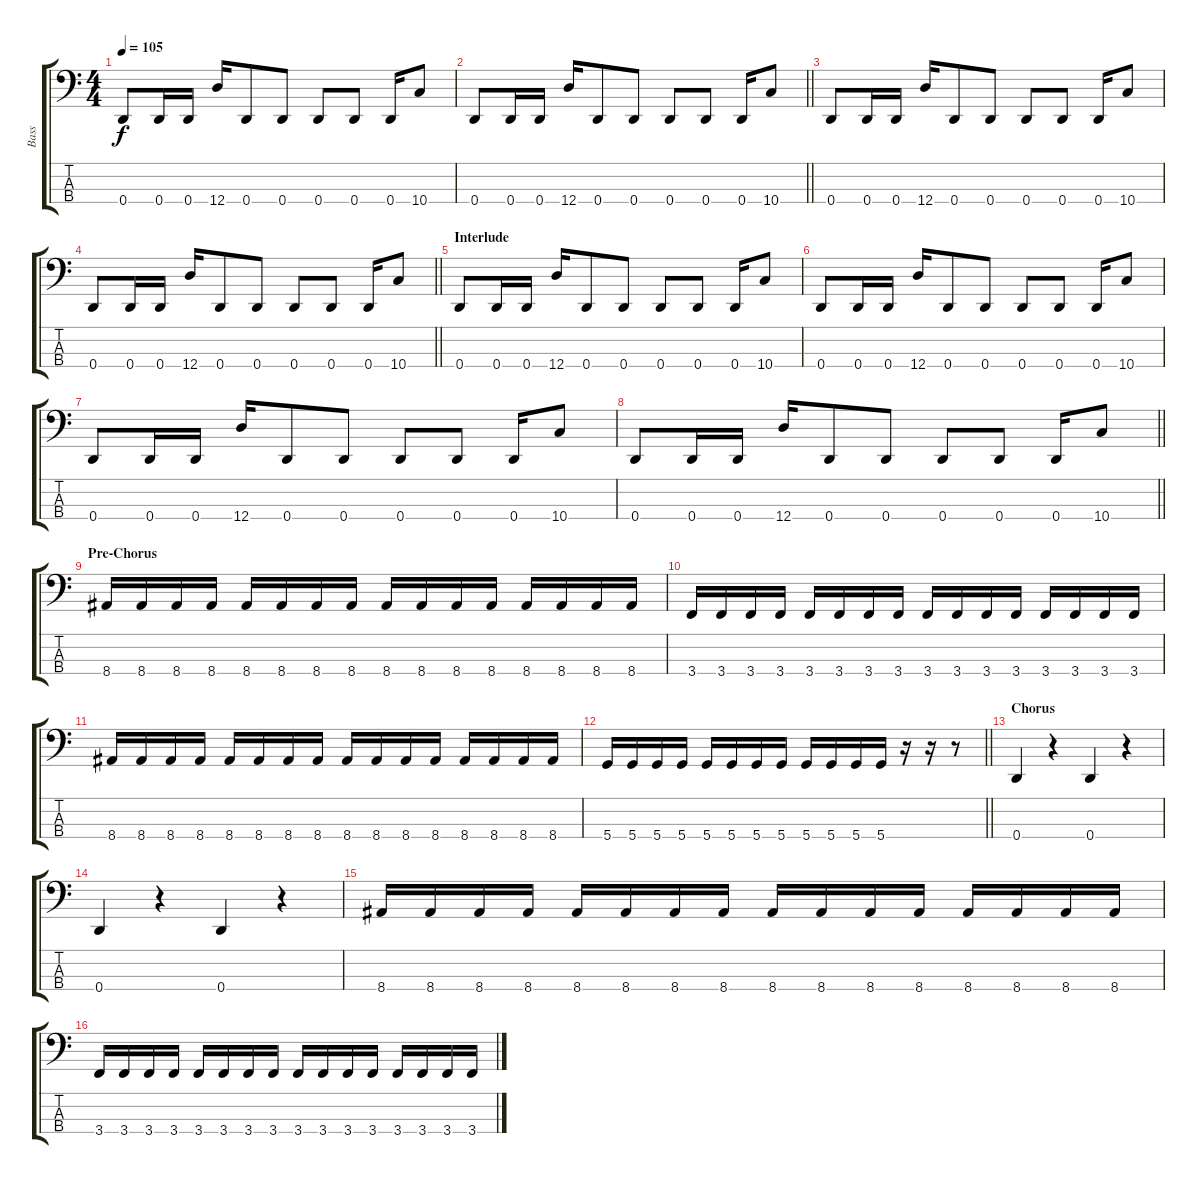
\track ("Bass" "Bass") {instrument electricbasspick}
\staff {score tabs}
\tuning (G2 D2 A1 D1) {hide}
\ts (4 4)
\tempo 105
\clef f4
\ks c
0.4.8{dy f} 0.4.16 0.4.16 12.4.16 0.4.8 0.4.8 0.4.8 0.4.8 0.4.16 10.4.8 |
\barLineRight lightlight
0.4.8 0.4.16 0.4.16 12.4.16 0.4.8 0.4.8 0.4.8 0.4.8 0.4.16 10.4.8 |
0.4.8 0.4.16 0.4.16 12.4.16 0.4.8 0.4.8 0.4.8 0.4.8 0.4.16 10.4.8 |
\barLineRight lightlight
0.4.8 0.4.16 0.4.16 12.4.16 0.4.8 0.4.8 0.4.8 0.4.8 0.4.16 10.4.8 |
\section ("" "Interlude")
0.4.8 0.4.16 0.4.16 12.4.16 0.4.8 0.4.8 0.4.8 0.4.8 0.4.16 10.4.8 |
0.4.8 0.4.16 0.4.16 12.4.16 0.4.8 0.4.8 0.4.8 0.4.8 0.4.16 10.4.8 |
0.4.8 0.4.16 0.4.16 12.4.16 0.4.8 0.4.8 0.4.8 0.4.8 0.4.16 10.4.8 |
\barLineRight lightlight
0.4.8 0.4.16 0.4.16 12.4.16 0.4.8 0.4.8 0.4.8 0.4.8 0.4.16 10.4.8 |
\section ("" "Pre-Chorus")
8.4.16 8.4.16 8.4.16 8.4.16 8.4.16 8.4.16 8.4.16 8.4.16 8.4.16 8.4.16 8.4.16 8.4.16 8.4.16 8.4.16 8.4.16 8.4.16 |
3.4.16 3.4.16 3.4.16 3.4.16 3.4.16 3.4.16 3.4.16 3.4.16 3.4.16 3.4.16 3.4.16 3.4.16 3.4.16 3.4.16 3.4.16 3.4.16 |
8.4.16 8.4.16 8.4.16 8.4.16 8.4.16 8.4.16 8.4.16 8.4.16 8.4.16 8.4.16 8.4.16 8.4.16 8.4.16 8.4.16 8.4.16 8.4.16 |
\barLineRight lightlight
5.4.16 5.4.16 5.4.16 5.4.16 5.4.16 5.4.16 5.4.16 5.4.16 5.4.16 5.4.16 5.4.16 5.4.16 r.16 r.16 r.8 |
\section ("" "Chorus")
0.4.4 r.4 0.4.4 r.4 |
0.4.4 r.4 0.4.4 r.4 |
8.4.16 8.4.16 8.4.16 8.4.16 8.4.16 8.4.16 8.4.16 8.4.16 8.4.16 8.4.16 8.4.16 8.4.16 8.4.16 8.4.16 8.4.16 8.4.16 |
3.4.16 3.4.16 3.4.16 3.4.16 3.4.16 3.4.16 3.4.16 3.4.16 3.4.16 3.4.16 3.4.16 3.4.16 3.4.16 3.4.16 3.4.16 3.4.16
